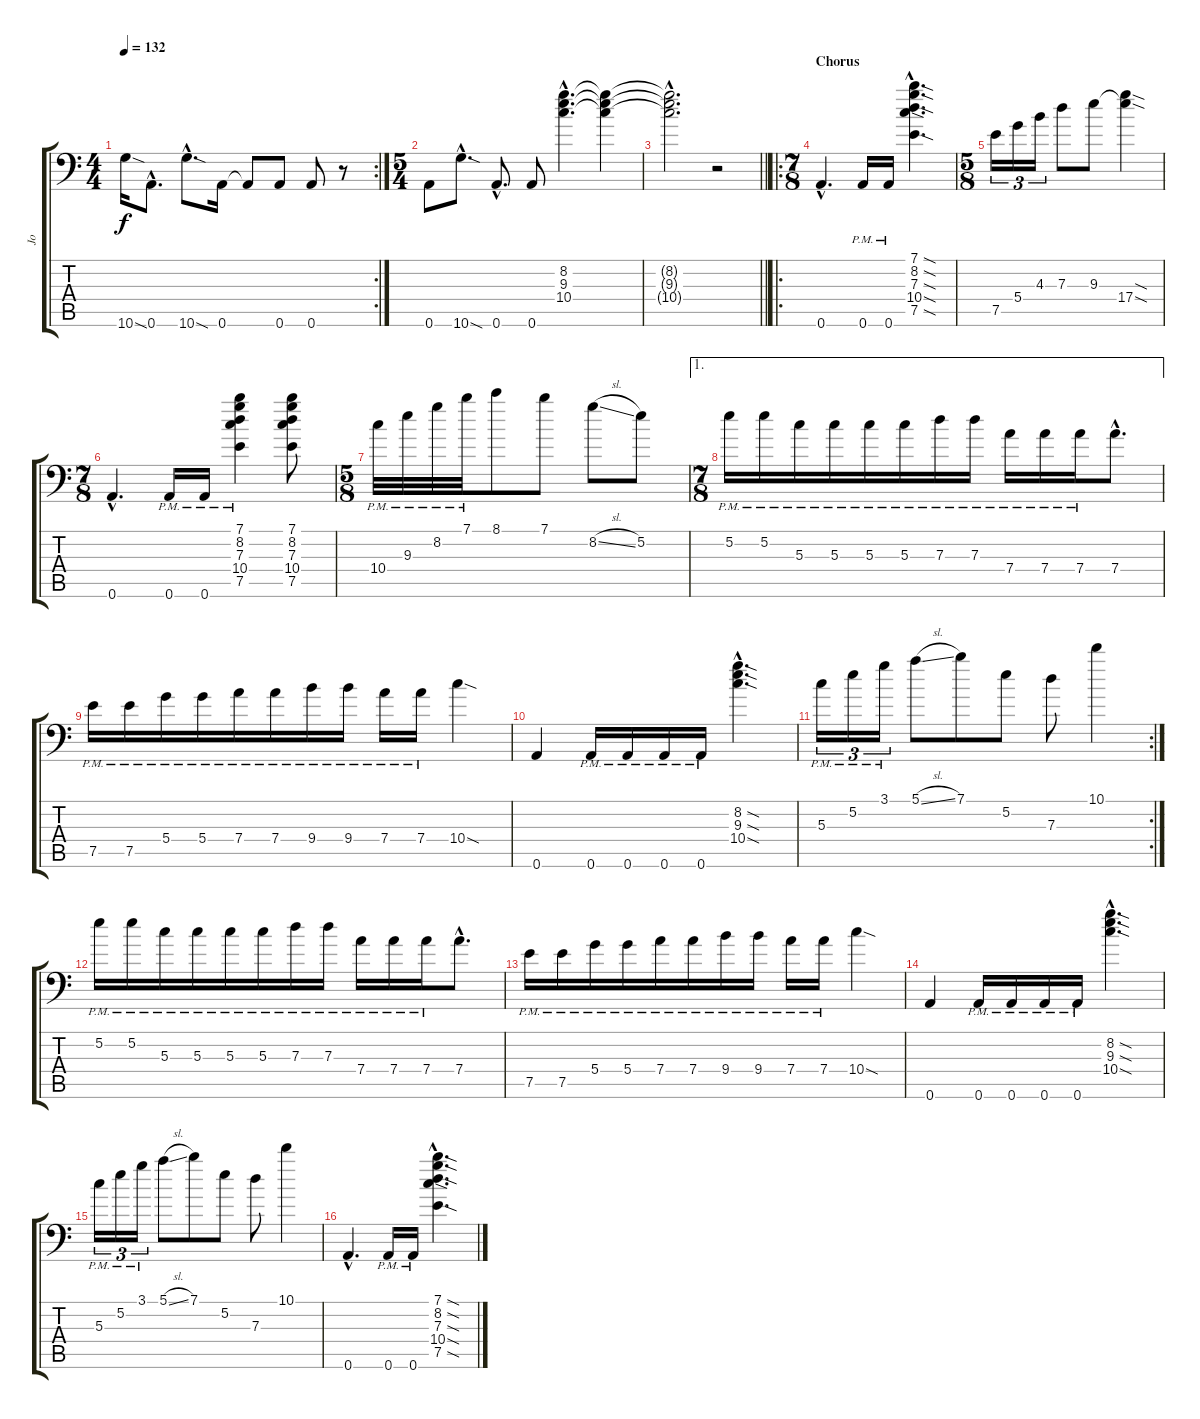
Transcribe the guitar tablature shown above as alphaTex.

\track ("Jo" "Jo") {instrument distortionguitar}
\staff {score tabs}
\tuning (E4 B3 G3 D3 A2 A1) {hide}
\rc 2
\ts (4 4)
\tempo 132
\clef f4
\ks c
10.6{sod t}.16{dy f} 0.6{hac}.8{d} 10.6{sod hac}.8{d} 0.6.16 0.6{t}.8 0.6.8 0.6.8 r.8 |
\ts (5 4)
0.6.8 10.6{sod hac}.8{d} 0.6{hac}.8{d} 0.6.8 (8.2{hac} 9.3{hac} 10.4{hac}).4{d} (8.2{t} 9.3{t} 10.4{t}).4 |
\barLineRight lightlight
(8.2{hac t} 9.3{hac t} 10.4{hac t}).2{d} r.2 |
\ro
\ts (7 8)
\section ("" "Chorus")
0.6{hac}.4{d} 0.6{pm}.16 0.6{pm}.16 (7.1{sod hac} 8.2{sod hac} 7.3{sod hac} 10.4{sod hac} 7.5{sod hac}).4{d} |
\ts (5 8)
7.5.16{tu (3 2)} 5.4.16{tu (3 2)} 4.3.16{tu (3 2)} 7.3.8 9.3.8 (9.3{sod t} 17.4{sod}).4 |
\ts (7 8)
0.6{hac}.4{d} 0.6{pm}.16 0.6{pm}.16 (7.1{pm} 8.2{pm} 7.3{pm} 10.4{pm} 7.5{pm}).4 (7.1 8.2 7.3 10.4 7.5).8 |
\ts (5 8)
10.4{pm}.32 9.3{pm}.32 8.2{pm}.32 7.1{pm}.32 8.1.8 7.1.8 8.2{sl}.8 5.2.8 |
\ae 1
\ts (7 8)
5.2{pm}.16 5.2{pm}.16 5.3{pm}.16 5.3{pm}.16 5.3{pm}.16 5.3{pm}.16 7.3{pm}.16 7.3{pm}.16 7.4{pm}.16 7.4{pm}.16 7.4{pm}.16 7.4{hac}.8{d} |
7.5{pm}.16 7.5{pm}.16 5.4{pm}.16 5.4{pm}.16 7.4{pm}.16 7.4{pm}.16 9.4{pm}.16 9.4{pm}.16 7.4{pm}.16 7.4{pm}.16 10.4{sod}.4 |
0.6.4 0.6{pm}.16 0.6{pm}.16 0.6{pm}.16 0.6{pm}.16 (8.2{sod hac} 9.3{sod hac} 10.4{sod hac}).4{d} |
\rc 2
5.3{pm}.16{tu (3 2)} 5.2{pm}.16{tu (3 2)} 3.1{pm}.16{tu (3 2)} 5.1{sl}.8 7.1.8 5.2.8 7.3.8 10.1.4 |
5.2{pm}.16 5.2{pm}.16 5.3{pm}.16 5.3{pm}.16 5.3{pm}.16 5.3{pm}.16 7.3{pm}.16 7.3{pm}.16 7.4{pm}.16 7.4{pm}.16 7.4{pm}.16 7.4{hac}.8{d} |
7.5{pm}.16 7.5{pm}.16 5.4{pm}.16 5.4{pm}.16 7.4{pm}.16 7.4{pm}.16 9.4{pm}.16 9.4{pm}.16 7.4{pm}.16 7.4{pm}.16 10.4{sod}.4 |
0.6.4 0.6{pm}.16 0.6{pm}.16 0.6{pm}.16 0.6{pm}.16 (8.2{sod hac} 9.3{sod hac} 10.4{sod hac}).4{d} |
5.3{pm}.16{tu (3 2)} 5.2{pm}.16{tu (3 2)} 3.1{pm}.16{tu (3 2)} 5.1{sl}.8 7.1.8 5.2.8 7.3.8 10.1.4 |
0.6{hac}.4{d} 0.6{pm}.16 0.6{pm}.16 (7.1{sod hac} 8.2{sod hac} 7.3{sod hac} 10.4{sod hac} 7.5{sod hac}).4{d}
